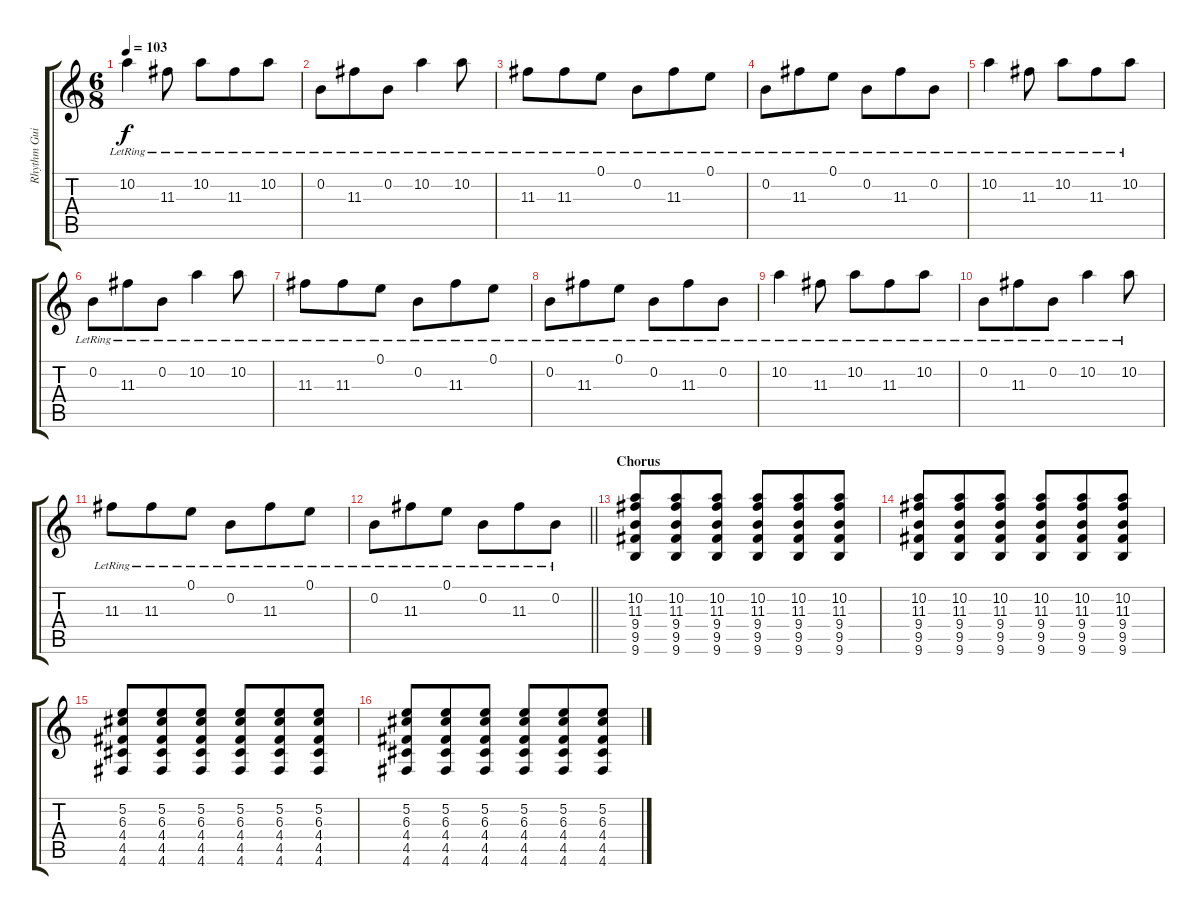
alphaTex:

\track ("Rhythm Guitar (6 strings)" "Rhythm Gui") {instrument distortionguitar}
\staff {score tabs}
\tuning (E4 B3 G3 D3 A2 D2) {hide}
\ts (6 8)
\tempo 103
\clef g2
\ks c
10.2{lr}.4{dy f} 11.3{lr}.8 10.2{lr}.8 11.3{lr}.8 10.2{lr}.8 |
0.2{lr}.8 11.3{lr}.8 0.2{lr}.8 10.2{lr}.4 10.2{lr}.8 |
11.3{lr}.8 11.3{lr}.8 0.1{lr}.8 0.2{lr}.8 11.3{lr}.8 0.1{lr}.8 |
0.2{lr}.8 11.3{lr}.8 0.1{lr}.8 0.2{lr}.8 11.3{lr}.8 0.2{lr}.8 |
10.2{lr}.4 11.3{lr}.8 10.2{lr}.8 11.3{lr}.8 10.2{lr}.8 |
0.2{lr}.8 11.3{lr}.8 0.2{lr}.8 10.2{lr}.4 10.2{lr}.8 |
11.3{lr}.8 11.3{lr}.8 0.1{lr}.8 0.2{lr}.8 11.3{lr}.8 0.1{lr}.8 |
0.2{lr}.8 11.3{lr}.8 0.1{lr}.8 0.2{lr}.8 11.3{lr}.8 0.2{lr}.8 |
10.2{lr}.4 11.3{lr}.8 10.2{lr}.8 11.3{lr}.8 10.2{lr}.8 |
0.2{lr}.8 11.3{lr}.8 0.2{lr}.8 10.2{lr}.4 10.2{lr}.8 |
11.3{lr}.8 11.3{lr}.8 0.1{lr}.8 0.2{lr}.8 11.3{lr}.8 0.1{lr}.8 |
\barLineRight lightlight
0.2{lr}.8 11.3{lr}.8 0.1{lr}.8 0.2{lr}.8 11.3{lr}.8 0.2{lr}.8 |
\section ("" "Chorus")
(10.2 11.3 9.4 9.5 9.6).8 (10.2 11.3 9.4 9.5 9.6).8 (10.2 11.3 9.4 9.5 9.6).8 (10.2 11.3 9.4 9.5 9.6).8 (10.2 11.3 9.4 9.5 9.6).8 (10.2 11.3 9.4 9.5 9.6).8 |
(10.2 11.3 9.4 9.5 9.6).8 (10.2 11.3 9.4 9.5 9.6).8 (10.2 11.3 9.4 9.5 9.6).8 (10.2 11.3 9.4 9.5 9.6).8 (10.2 11.3 9.4 9.5 9.6).8 (10.2 11.3 9.4 9.5 9.6).8 |
(5.2 6.3 4.4 4.5 4.6).8 (5.2 6.3 4.4 4.5 4.6).8 (5.2 6.3 4.4 4.5 4.6).8 (5.2 6.3 4.4 4.5 4.6).8 (5.2 6.3 4.4 4.5 4.6).8 (5.2 6.3 4.4 4.5 4.6).8 |
(5.2 6.3 4.4 4.5 4.6).8 (5.2 6.3 4.4 4.5 4.6).8 (5.2 6.3 4.4 4.5 4.6).8 (5.2 6.3 4.4 4.5 4.6).8 (5.2 6.3 4.4 4.5 4.6).8 (5.2 6.3 4.4 4.5 4.6).8
